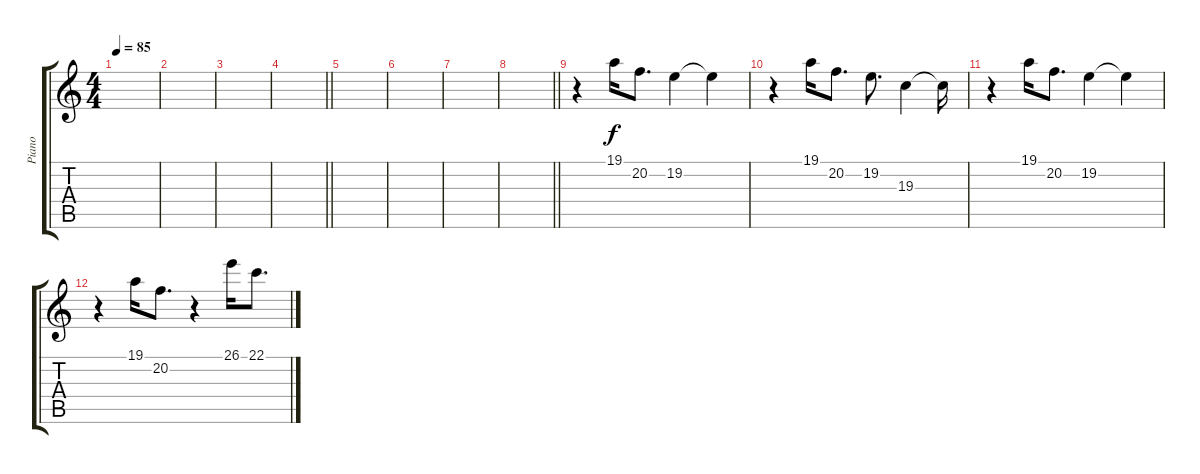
\track ("Piano" "Piano") {instrument acousticgrandpiano}
\staff {score tabs}
\tuning (D4 A3 F3 C3 G2 C2) {hide}
\ts (4 4)
\tempo 85
\clef g2
\ks c
|
|
|
\barLineRight lightlight
|
|
|
|
\barLineRight lightlight
|
r.4 19.1.16 20.2.8{d} 19.2.4 19.2{t}.4 |
r.4 19.1.16 20.2.8{d} 19.2.8{d} 19.3.4 19.3{t}.16 |
r.4 19.1.16 20.2.8{d} 19.2.4 19.2{t}.4 |
r.4 19.1.16 20.2.8{d} r.4 26.1.16 22.1.8{d}
